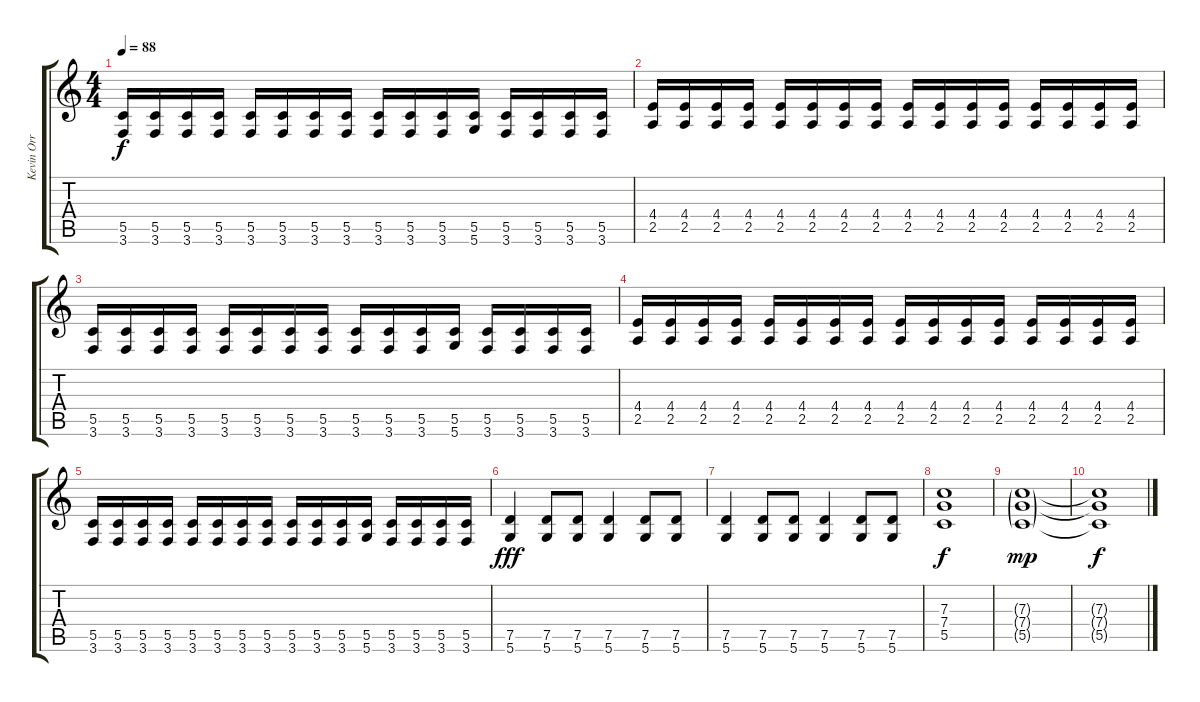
\track ("Kevin Orr" "Kevin Orr") {instrument distortionguitar}
\staff {score tabs}
\tuning (D4 A3 F3 C3 G2 D2) {hide}
\ts (4 4)
\tempo 88
\clef g2
\ks c
(5.5 3.6).16{dy f} (5.5 3.6).16 (5.5 3.6).16 (5.5 3.6).16 (5.5 3.6).16 (5.5 3.6).16 (5.5 3.6).16 (5.5 3.6).16 (5.5 3.6).16 (5.5 3.6).16 (5.5 3.6).16 (5.5 5.6).16 (5.5 3.6).16 (5.5 3.6).16 (5.5 3.6).16 (5.5 3.6).16 |
(4.4 2.5).16 (4.4 2.5).16 (4.4 2.5).16 (4.4 2.5).16 (4.4 2.5).16 (4.4 2.5).16 (4.4 2.5).16 (4.4 2.5).16 (4.4 2.5).16 (4.4 2.5).16 (4.4 2.5).16 (4.4 2.5).16 (4.4 2.5).16 (4.4 2.5).16 (4.4 2.5).16 (4.4 2.5).16 |
(5.5 3.6).16 (5.5 3.6).16 (5.5 3.6).16 (5.5 3.6).16 (5.5 3.6).16 (5.5 3.6).16 (5.5 3.6).16 (5.5 3.6).16 (5.5 3.6).16 (5.5 3.6).16 (5.5 3.6).16 (5.5 5.6).16 (5.5 3.6).16 (5.5 3.6).16 (5.5 3.6).16 (5.5 3.6).16 |
(4.4 2.5).16 (4.4 2.5).16 (4.4 2.5).16 (4.4 2.5).16 (4.4 2.5).16 (4.4 2.5).16 (4.4 2.5).16 (4.4 2.5).16 (4.4 2.5).16 (4.4 2.5).16 (4.4 2.5).16 (4.4 2.5).16 (4.4 2.5).16 (4.4 2.5).16 (4.4 2.5).16 (4.4 2.5).16 |
(5.5 3.6).16 (5.5 3.6).16 (5.5 3.6).16 (5.5 3.6).16 (5.5 3.6).16 (5.5 3.6).16 (5.5 3.6).16 (5.5 3.6).16 (5.5 3.6).16 (5.5 3.6).16 (5.5 3.6).16 (5.5 5.6).16 (5.5 3.6).16 (5.5 3.6).16 (5.5 3.6).16 (5.5 3.6).16 |
(7.5 5.6).4{dy fff} (7.5 5.6).8 (7.5 5.6).8 (7.5 5.6).4 (7.5 5.6).8 (7.5 5.6).8 |
(7.5 5.6).4 (7.5 5.6).8 (7.5 5.6).8 (7.5 5.6).4 (7.5 5.6).8 (7.5 5.6).8 |
(7.3 7.4 5.5).1{dy f} |
(7.3{g} 7.4{g} 5.5{g}).1{dy mp} |
(7.3{t} 7.4{t} 5.5{t}).1{dy f}
